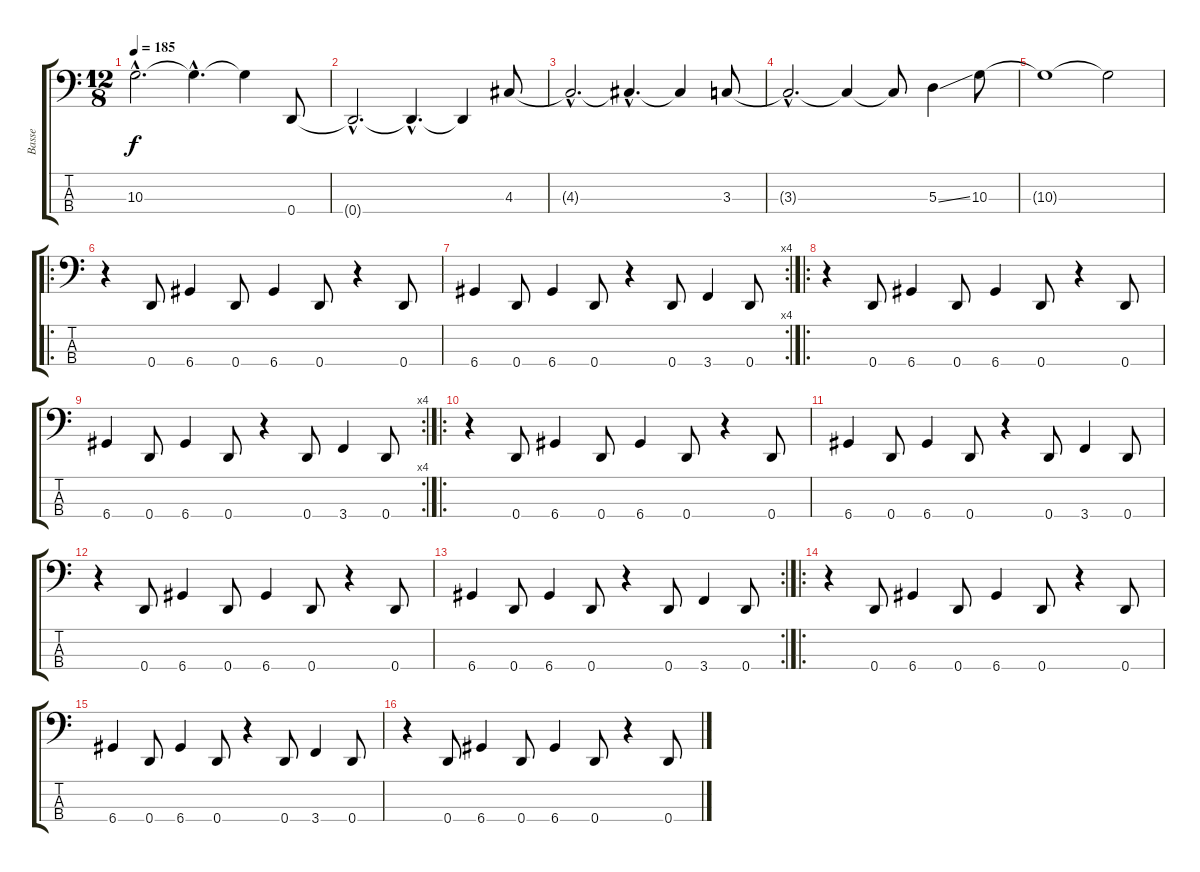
\track ("Basse" "Basse") {instrument electricbasspick}
\staff {score tabs}
\tuning (G2 D2 A1 D1) {hide}
\ts (12 8)
\tempo 185
\clef f4
\ks c
10.3{hac t}.2{d dy f} 10.3{hac t}.4{d} 10.3{t}.4 0.4.8 |
0.4{hac t}.2{d} 0.4{hac t}.4{d} 0.4{t}.4 4.3.8 |
4.3{hac t}.2{d} 4.3{hac t}.4{d} 4.3{t}.4 3.3.8 |
3.3{hac t}.2{d} 3.3{t}.4 3.3{t}.8 5.3{ss}.4 10.3.8 |
10.3{t}.1 10.3{t}.2 |
\ro
r.4 0.4.8 6.4.4 0.4.8 6.4.4 0.4.8 r.4 0.4.8 |
\rc 4
6.4.4 0.4.8 6.4.4 0.4.8 r.4 0.4.8 3.4.4 0.4.8 |
\ro
r.4 0.4.8 6.4.4 0.4.8 6.4.4 0.4.8 r.4 0.4.8 |
\rc 4
6.4.4 0.4.8 6.4.4 0.4.8 r.4 0.4.8 3.4.4 0.4.8 |
\ro
r.4 0.4.8 6.4.4 0.4.8 6.4.4 0.4.8 r.4 0.4.8 |
6.4.4 0.4.8 6.4.4 0.4.8 r.4 0.4.8 3.4.4 0.4.8 |
r.4 0.4.8 6.4.4 0.4.8 6.4.4 0.4.8 r.4 0.4.8 |
\rc 2
6.4.4 0.4.8 6.4.4 0.4.8 r.4 0.4.8 3.4.4 0.4.8 |
\ro
r.4 0.4.8 6.4.4 0.4.8 6.4.4 0.4.8 r.4 0.4.8 |
6.4.4 0.4.8 6.4.4 0.4.8 r.4 0.4.8 3.4.4 0.4.8 |
r.4 0.4.8 6.4.4 0.4.8 6.4.4 0.4.8 r.4 0.4.8
